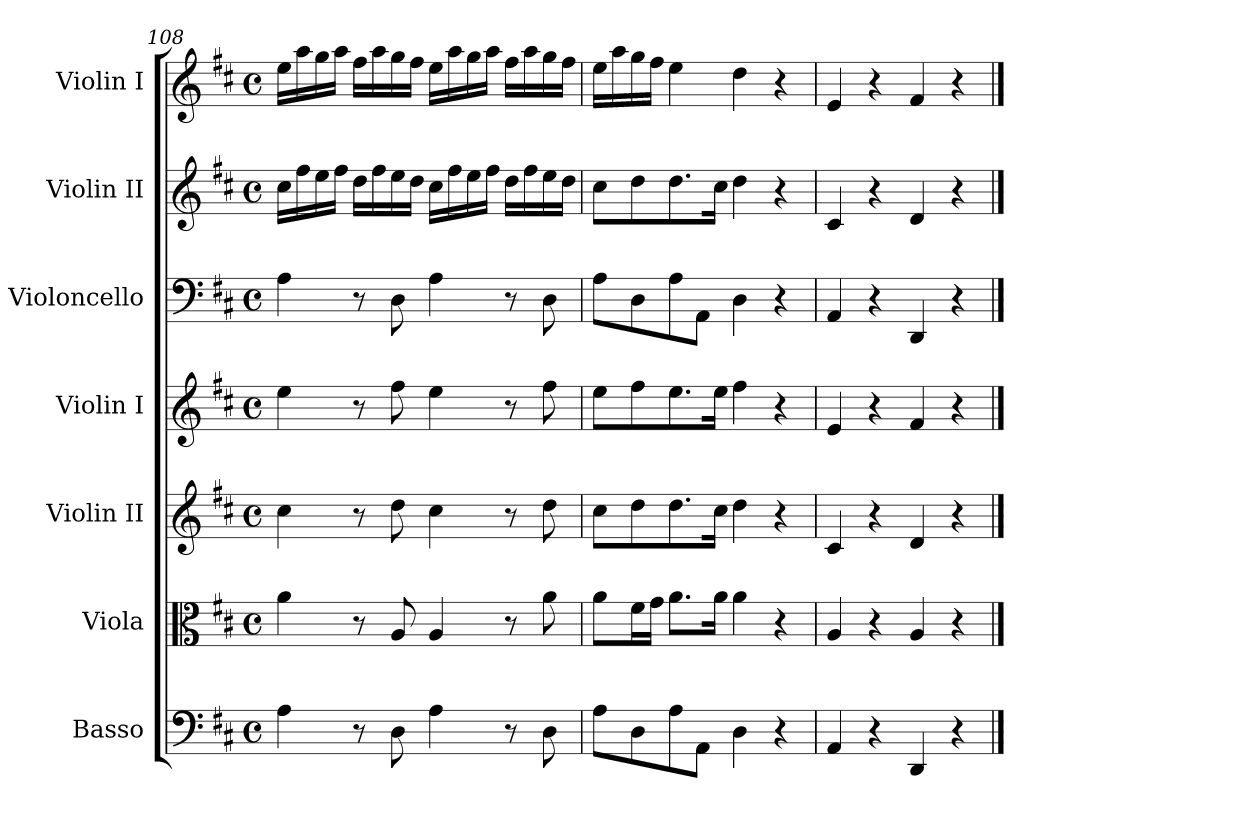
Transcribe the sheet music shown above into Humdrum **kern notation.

**kern	**kern	**kern	**kern	**kern	**kern	**kern
*part7	*part6	*part5	*part4	*part3	*part2	*part1
*staff7	*staff6	*staff5	*staff4	*staff3	*staff2	*staff1
*I"Basso	*I"Viola	*I"Violin II	*I"Violin I	*I"Violoncello	*I"Violin II	*I"Violin I
*	*I'Vla	*I'Vln	*I'Vln	*I'Vc	*I'Vln	*I'Vln
!!LO:LB:g=z
*clefF4	*clefC3	*clefG2	*clefG2	*clefF4	*clefG2	*clefG2
*k[f#c#]	*k[f#c#]	*k[f#c#]	*k[f#c#]	*k[f#c#]	*k[f#c#]	*k[f#c#]
*M4/4	*M4/4	*M4/4	*M4/4	*M4/4	*M4/4	*M4/4
*met(c)	*met(c)	*met(c)	*met(c)	*met(c)	*met(c)	*met(c)
=108	=108	=108	=108	=108	=108	=108
4A\	4a\	4cc#\	4ee\	4A\	16cc#\LL	16ee\LL
.	.	.	.	.	16ff#\	16aa\
.	.	.	.	.	16ee\	16gg\
.	.	.	.	.	16ff#\JJ	16aa\JJ
8r	8r	8r	8r	8r	16dd\LL	16ff#\LL
.	.	.	.	.	16ff#\	16aa\
8D\	8A/	8dd\	8ff#\	8D\	16ee\	16gg\
.	.	.	.	.	16dd\JJ	16ff#\JJ
4A\	4A/	4cc#\	4ee\	4A\	16cc#\LL	16ee\LL
.	.	.	.	.	16ff#\	16aa\
.	.	.	.	.	16ee\	16gg\
.	.	.	.	.	16ff#\JJ	16aa\JJ
8r	8r	8r	8r	8r	16dd\LL	16ff#\LL
.	.	.	.	.	16ff#\	16aa\
8D\	8a\	8dd\	8ff#\	8D\	16ee\	16gg\
.	.	.	.	.	16dd\JJ	16ff#\JJ
=109	=109	=109	=109	=109	=109	=109
8A\L	8a\L	8cc#\L	8ee\L	8A\L	8cc#\L	16ee\LL
.	.	.	.	.	.	16aa\
8D\	16f#\L	8dd\	8ff#\	8D\	8dd\	16gg\
.	16g\JJ	.	.	.	.	16ff#\JJ
8A\	8.a\L	8.dd\	8.ee\	8A\	8.dd\	4ee\
8AA\J	.	.	.	8AA\J	.	.
.	16a\Jk	16cc#\Jk	16ee\Jk	.	16cc#\Jk	.
4D\	4a\	4dd\	4ff#\	4D\	4dd\	4dd\
4r	4r	4r	4r	4r	4r	4r
=110	=110	=110	=110	=110	=110	=110
4AA/	4A/	4c#/	4e/	4AA/	4c#/	4e/
4r	4r	4r	4r	4r	4r	4r
4DD/	4A/	4d/	4f#/	4DD/	4d/	4f#/
4r	4r	4r	4r	4r	4r	4r
==	==	==	==	==	==	==
*-	*-	*-	*-	*-	*-	*-
